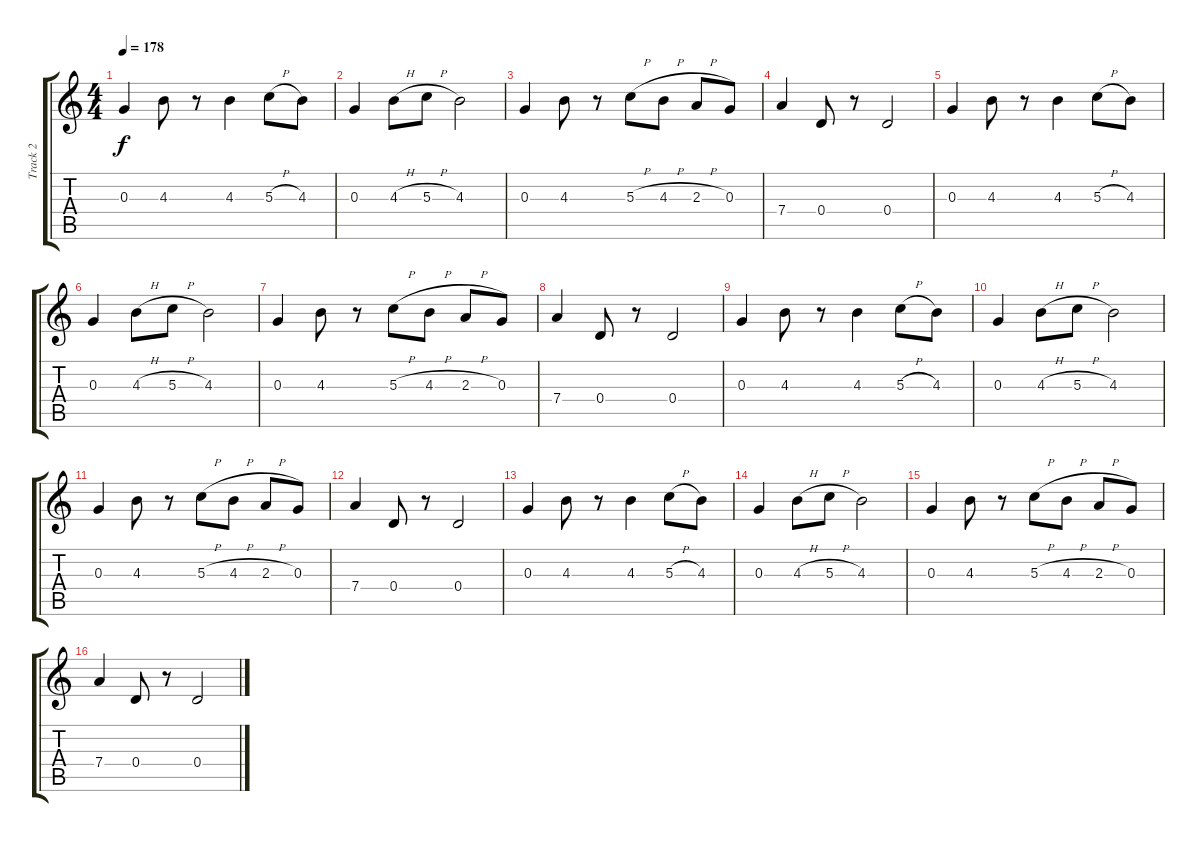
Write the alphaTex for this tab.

\track ("Track 2" "Track 2") {instrument distortionguitar}
\staff {score tabs}
\tuning (E4 B3 G3 D3 A2 E2) {hide}
\ts (4 4)
\tempo 178
\clef g2
\ks c
0.3.4{dy f} 4.3.8 r.8 4.3.4 5.3{h}.8 4.3.8 |
0.3.4 4.3{h}.8 5.3{h}.8 4.3.2 |
0.3.4 4.3.8 r.8 5.3{h}.8 4.3{h}.8 2.3{h}.8 0.3.8 |
7.4.4 0.4.8 r.8 0.4.2 |
0.3.4 4.3.8 r.8 4.3.4 5.3{h}.8 4.3.8 |
0.3.4 4.3{h}.8 5.3{h}.8 4.3.2 |
0.3.4 4.3.8 r.8 5.3{h}.8 4.3{h}.8 2.3{h}.8 0.3.8 |
7.4.4 0.4.8 r.8 0.4.2 |
0.3.4 4.3.8 r.8 4.3.4 5.3{h}.8 4.3.8 |
0.3.4 4.3{h}.8 5.3{h}.8 4.3.2 |
0.3.4 4.3.8 r.8 5.3{h}.8 4.3{h}.8 2.3{h}.8 0.3.8 |
7.4.4 0.4.8 r.8 0.4.2 |
0.3.4 4.3.8 r.8 4.3.4 5.3{h}.8 4.3.8 |
0.3.4 4.3{h}.8 5.3{h}.8 4.3.2 |
0.3.4 4.3.8 r.8 5.3{h}.8 4.3{h}.8 2.3{h}.8 0.3.8 |
7.4.4 0.4.8 r.8 0.4.2
